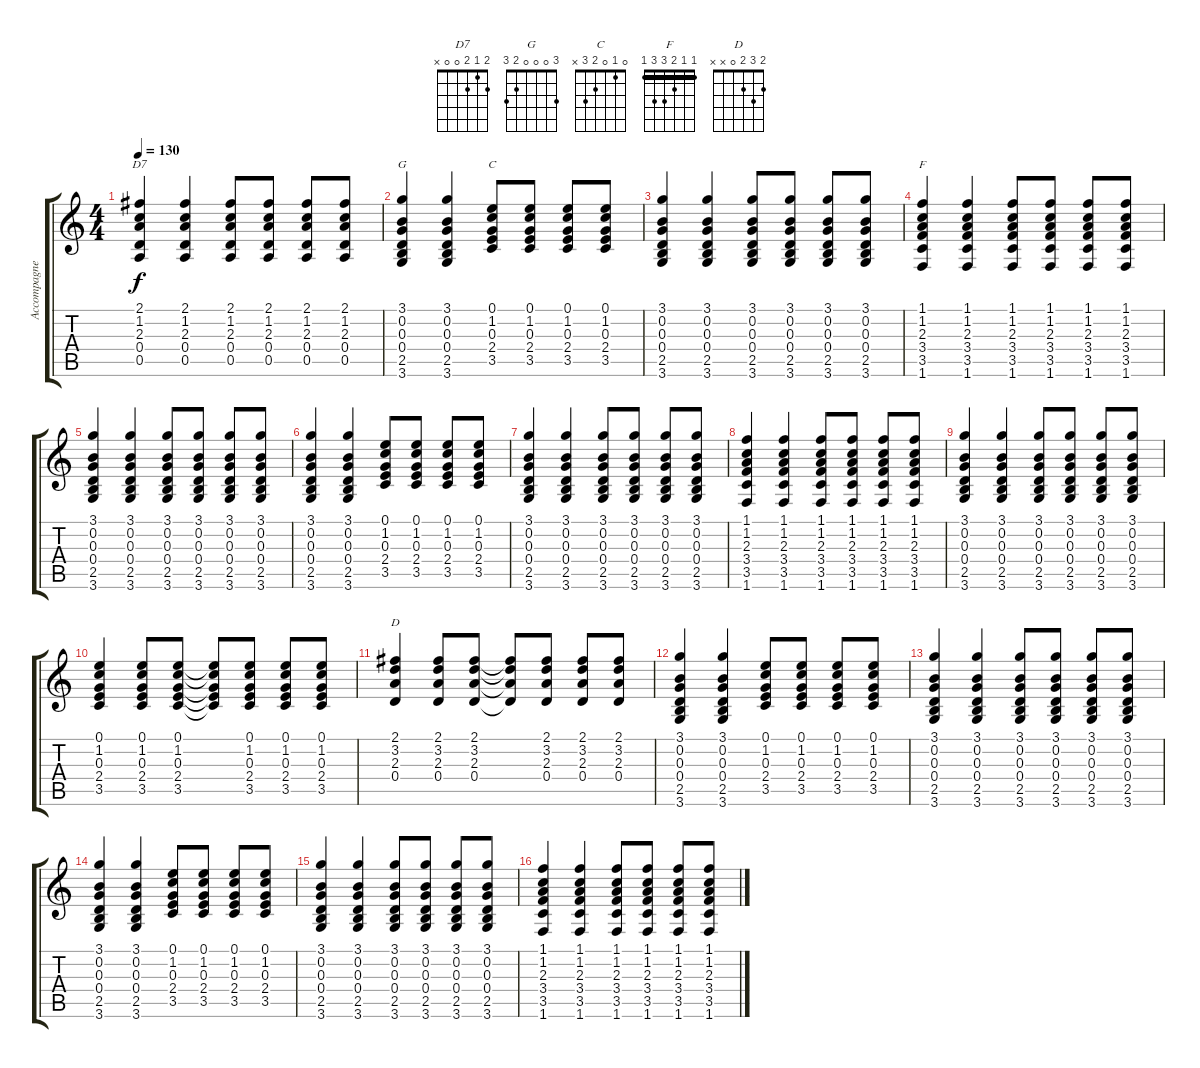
\track ("Accompagnement" "Accompagne") {instrument acousticguitarsteel}
\staff {score tabs}
\tuning (E4 B3 G3 D3 A2 E2) {hide}
\chord ("D7" 2 1 2 0 0 x)
\chord ("G" 3 0 0 0 2 3)
\chord ("C" 0 1 0 2 3 x)
\chord ("F" 1 1 2 3 3 1) {barre 1}
\chord ("D" 2 3 2 0 x x)
\ts (4 4)
\tempo 130
\clef g2
\ks c
(2.1 1.2 2.3 0.4 0.5).4{ch "D7" dy f} (2.1 1.2 2.3 0.4 0.5).4 (2.1 1.2 2.3 0.4 0.5).8 (2.1 1.2 2.3 0.4 0.5).8 (2.1 1.2 2.3 0.4 0.5).8 (2.1 1.2 2.3 0.4 0.5).8 |
(3.1 0.2 0.3 0.4 2.5 3.6).4{ch "G"} (3.1 0.2 0.3 0.4 2.5 3.6).4 (0.1 1.2 0.3 2.4 3.5).8{ch "C"} (0.1 1.2 0.3 2.4 3.5).8 (0.1 1.2 0.3 2.4 3.5).8 (0.1 1.2 0.3 2.4 3.5).8 |
(3.1 0.2 0.3 0.4 2.5 3.6).4 (3.1 0.2 0.3 0.4 2.5 3.6).4 (3.1 0.2 0.3 0.4 2.5 3.6).8 (3.1 0.2 0.3 0.4 2.5 3.6).8 (3.1 0.2 0.3 0.4 2.5 3.6).8 (3.1 0.2 0.3 0.4 2.5 3.6).8 |
(1.1 1.2 2.3 3.4 3.5 1.6).4{ch "F"} (1.1 1.2 2.3 3.4 3.5 1.6).4 (1.1 1.2 2.3 3.4 3.5 1.6).8 (1.1 1.2 2.3 3.4 3.5 1.6).8 (1.1 1.2 2.3 3.4 3.5 1.6).8 (1.1 1.2 2.3 3.4 3.5 1.6).8 |
(3.1 0.2 0.3 0.4 2.5 3.6).4 (3.1 0.2 0.3 0.4 2.5 3.6).4 (3.1 0.2 0.3 0.4 2.5 3.6).8 (3.1 0.2 0.3 0.4 2.5 3.6).8 (3.1 0.2 0.3 0.4 2.5 3.6).8 (3.1 0.2 0.3 0.4 2.5 3.6).8 |
(3.1 0.2 0.3 0.4 2.5 3.6).4 (3.1 0.2 0.3 0.4 2.5 3.6).4 (0.1 1.2 0.3 2.4 3.5).8 (0.1 1.2 0.3 2.4 3.5).8 (0.1 1.2 0.3 2.4 3.5).8 (0.1 1.2 0.3 2.4 3.5).8 |
(3.1 0.2 0.3 0.4 2.5 3.6).4 (3.1 0.2 0.3 0.4 2.5 3.6).4 (3.1 0.2 0.3 0.4 2.5 3.6).8 (3.1 0.2 0.3 0.4 2.5 3.6).8 (3.1 0.2 0.3 0.4 2.5 3.6).8 (3.1 0.2 0.3 0.4 2.5 3.6).8 |
(1.1 1.2 2.3 3.4 3.5 1.6).4 (1.1 1.2 2.3 3.4 3.5 1.6).4 (1.1 1.2 2.3 3.4 3.5 1.6).8 (1.1 1.2 2.3 3.4 3.5 1.6).8 (1.1 1.2 2.3 3.4 3.5 1.6).8 (1.1 1.2 2.3 3.4 3.5 1.6).8 |
(3.1 0.2 0.3 0.4 2.5 3.6).4 (3.1 0.2 0.3 0.4 2.5 3.6).4 (3.1 0.2 0.3 0.4 2.5 3.6).8 (3.1 0.2 0.3 0.4 2.5 3.6).8 (3.1 0.2 0.3 0.4 2.5 3.6).8 (3.1 0.2 0.3 0.4 2.5 3.6).8 |
(0.1 1.2 0.3 2.4 3.5).4 (0.1 1.2 0.3 2.4 3.5).8 (0.1 1.2 0.3 2.4 3.5).8 (0.1{t} 1.2{t} 0.3{t} 2.4{t} 3.5{t}).8 (0.1 1.2 0.3 2.4 3.5).8 (0.1 1.2 0.3 2.4 3.5).8 (0.1 1.2 0.3 2.4 3.5).8 |
(2.1 3.2 2.3 0.4).4{ch "D"} (2.1 3.2 2.3 0.4).8 (2.1 3.2 2.3 0.4).8 (2.1{t} 3.2{t} 2.3{t} 0.4{t}).8 (2.1 3.2 2.3 0.4).8 (2.1 3.2 2.3 0.4).8 (2.1 3.2 2.3 0.4).8 |
(3.1 0.2 0.3 0.4 2.5 3.6).4 (3.1 0.2 0.3 0.4 2.5 3.6).4 (0.1 1.2 0.3 2.4 3.5).8 (0.1 1.2 0.3 2.4 3.5).8 (0.1 1.2 0.3 2.4 3.5).8 (0.1 1.2 0.3 2.4 3.5).8 |
(3.1 0.2 0.3 0.4 2.5 3.6).4 (3.1 0.2 0.3 0.4 2.5 3.6).4 (3.1 0.2 0.3 0.4 2.5 3.6).8 (3.1 0.2 0.3 0.4 2.5 3.6).8 (3.1 0.2 0.3 0.4 2.5 3.6).8 (3.1 0.2 0.3 0.4 2.5 3.6).8 |
(3.1 0.2 0.3 0.4 2.5 3.6).4 (3.1 0.2 0.3 0.4 2.5 3.6).4 (0.1 1.2 0.3 2.4 3.5).8 (0.1 1.2 0.3 2.4 3.5).8 (0.1 1.2 0.3 2.4 3.5).8 (0.1 1.2 0.3 2.4 3.5).8 |
(3.1 0.2 0.3 0.4 2.5 3.6).4 (3.1 0.2 0.3 0.4 2.5 3.6).4 (3.1 0.2 0.3 0.4 2.5 3.6).8 (3.1 0.2 0.3 0.4 2.5 3.6).8 (3.1 0.2 0.3 0.4 2.5 3.6).8 (3.1 0.2 0.3 0.4 2.5 3.6).8 |
(1.1 1.2 2.3 3.4 3.5 1.6).4 (1.1 1.2 2.3 3.4 3.5 1.6).4 (1.1 1.2 2.3 3.4 3.5 1.6).8 (1.1 1.2 2.3 3.4 3.5 1.6).8 (1.1 1.2 2.3 3.4 3.5 1.6).8 (1.1 1.2 2.3 3.4 3.5 1.6).8
